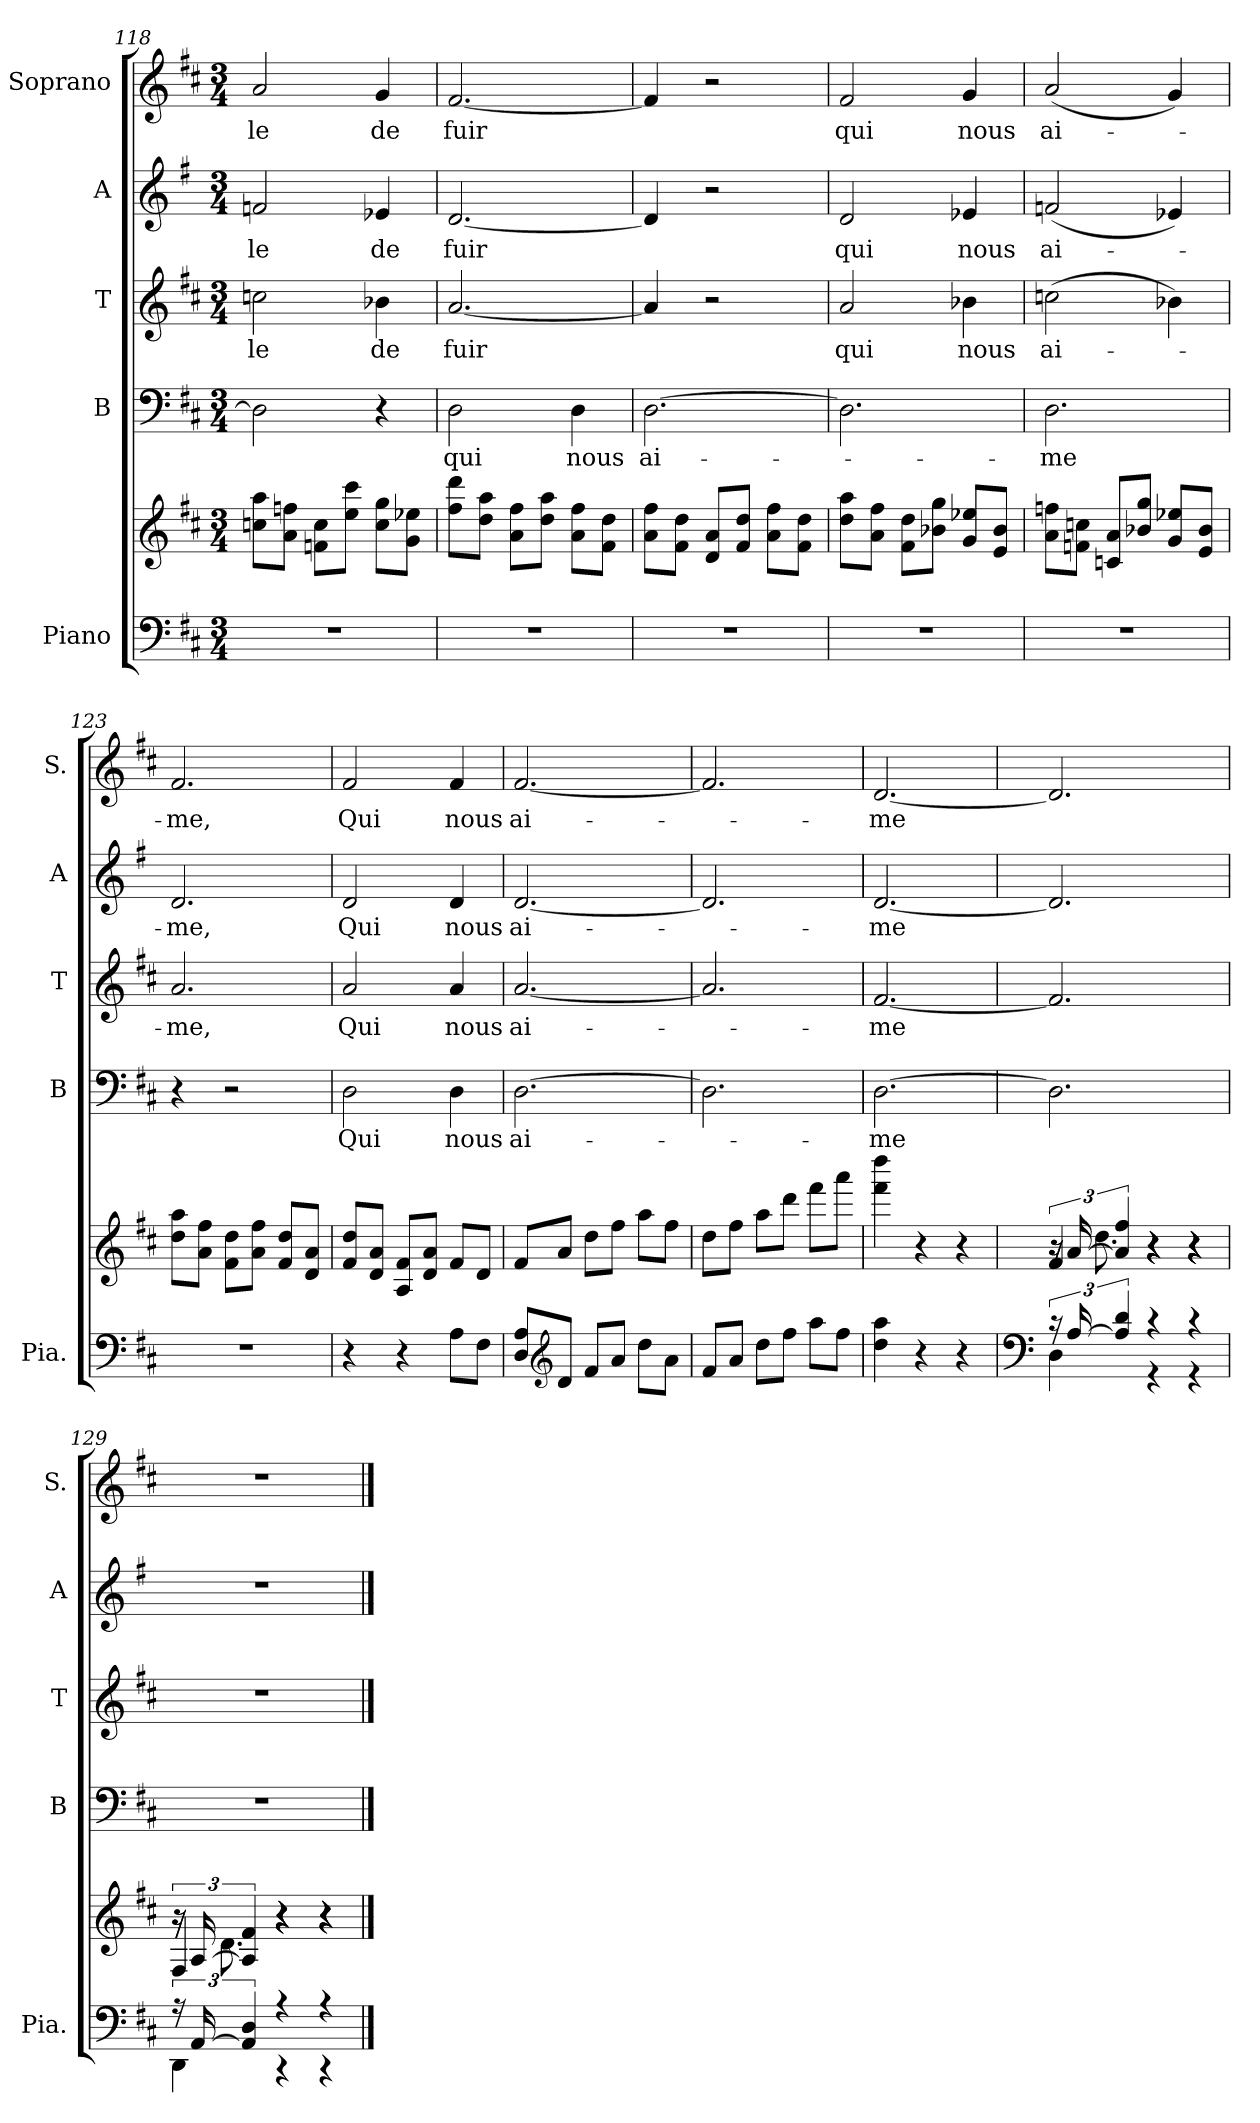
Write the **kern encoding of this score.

**kern	**kern	**kern	**text	**kern	**text	**kern	**text	**kern	**text
*part5	*part5	*part4	*part4	*part3	*part3	*part2	*part2	*part1	*part1
*staff6	*staff5	*staff4	*staff4	*staff3	*staff3	*staff2	*staff2	*staff1	*staff1
*I"Piano	*	*I"B	*	*I"T	*	*I"A	*	*I"Soprano	*
*I'Pia.	*	*I'B	*	*I'T	*	*I'A	*	*I'S.	*
*clefF4	*clefG2	*clefF4	*	*clefG2	*	*clefG2	*	*clefG2	*
*k[f#c#]	*k[f#c#]	*k[f#c#]	*	*k[f#c#]	*	*k[f#]	*	*k[f#c#]	*
*M3/4	*M3/4	*M3/4	*	*M3/4	*	*M3/4	*	*M3/4	*
=118	=118	=118	=118	=118	=118	=118	=118	=118	=118
!	!	!	!	!	!LO:LY:b	!	!LO:LY:b	!	!LO:LY:b
2.r	8ccn\ 8aa\L	2D\]	.	2ccn\	-le	2fn/	-le	2a/	-le
.	8a\ 8ffn\J	.	.	.	.	.	.	.	.
.	8fn\ 8cc\L	.	.	.	.	.	.	.	.
.	8ee\ 8ccc#\J	.	.	.	.	.	.	.	.
!	!	!	!	!	!LO:LY:b	!	!LO:LY:b	!	!LO:LY:b
.	8cc\ 8gg\L	4r	.	4b-X\	de	4e-X/	de	4g/	de
.	8g\ 8ee-X\J	.	.	.	.	.	.	.	.
=119	=119	=119	=119	=119	=119	=119	=119	=119	=119
!	!	!	!LO:LY:b	!	!LO:LY:b	!	!LO:LY:b	!	!LO:LY:b
2.r	8ff#\ 8ddd\L	2D\	qui	[2.a/	fuir	[2.d/	fuir	[2.f#/	fuir
.	8dd\ 8aa\J	.	.	.	.	.	.	.	.
.	8a\ 8ff#\L	.	.	.	.	.	.	.	.
.	8dd\ 8aa\J	.	.	.	.	.	.	.	.
!	!	!	!LO:LY:b	!	!	!	!	!	!
.	8a\ 8ff#\L	4D\	nous	.	.	.	.	.	.
.	8f#\ 8dd\J	.	.	.	.	.	.	.	.
=120	=120	=120	=120	=120	=120	=120	=120	=120	=120
!	!	!	!LO:LY:b	!	!	!	!	!	!
2.r	8a\ 8ff#\L	[2.D\	ai-	4a/]	.	4d/]	.	4f#/]	.
.	8f#\ 8dd\J	.	.	.	.	.	.	.	.
.	8d/ 8a/L	.	.	2r	.	2r	.	2r	.
.	8f#/ 8dd/J	.	.	.	.	.	.	.	.
.	8a\ 8ff#\L	.	.	.	.	.	.	.	.
.	8f#\ 8dd\J	.	.	.	.	.	.	.	.
!!LO:PB:g=z
=121	=121	=121	=121	=121	=121	=121	=121	=121	=121
!	!	!	!	!	!LO:LY:b	!	!LO:LY:b	!	!LO:LY:b
2.r	8dd\ 8aa\L	2.D\]	.	2a/	qui	2d/	qui	2f#/	qui
.	8a\ 8ff#\J	.	.	.	.	.	.	.	.
.	8f#\ 8dd\L	.	.	.	.	.	.	.	.
.	8b-X\ 8gg\J	.	.	.	.	.	.	.	.
!	!	!	!	!	!LO:LY:b	!	!LO:LY:b	!	!LO:LY:b
.	8g/ 8ee-X/L	.	.	4b-X\	nous	4e-X/	nous	4g/	nous
.	8e/ 8b-/J	.	.	.	.	.	.	.	.
=122	=122	=122	=122	=122	=122	=122	=122	=122	=122
!	!	!	!LO:LY:b	!	!LO:LY:b	!	!LO:LY:b	!	!LO:LY:b
2.r	8a\ 8ffn\L	2.D\	-me	(>2ccn\	ai-	(<2fn/	ai-	(<2a/	ai-
.	8fn\ 8ccn\J	.	.	.	.	.	.	.	.
.	8cn/ 8a/L	.	.	.	.	.	.	.	.
.	8b-X/ 8gg/J	.	.	.	.	.	.	.	.
.	8g/ 8ee-X/L	.	.	4b-X\)	.	4e-X/)	.	4g/)	.
.	8e/ 8b-/J	.	.	.	.	.	.	.	.
=123	=123	=123	=123	=123	=123	=123	=123	=123	=123
!	!	!	!	!	!LO:LY:b	!	!LO:LY:b	!	!LO:LY:b
2.r	8dd\ 8aa\L	4r	.	2.a/	-me,	2.d/	-me,	2.f#/	-me,
.	8a\ 8ff#\J	.	.	.	.	.	.	.	.
.	8f#\ 8dd\L	2r	.	.	.	.	.	.	.
.	8a\ 8ff#\J	.	.	.	.	.	.	.	.
.	8f#/ 8dd/L	.	.	.	.	.	.	.	.
.	8d/ 8a/J	.	.	.	.	.	.	.	.
=124	=124	=124	=124	=124	=124	=124	=124	=124	=124
!	!	!	!LO:LY:b	!	!LO:LY:b	!	!LO:LY:b	!	!LO:LY:b
4r	8f#/ 8dd/L	2D\	Qui	2a/	Qui	2d/	Qui	2f#/	Qui
.	8d/ 8a/J	.	.	.	.	.	.	.	.
4r	8A/ 8f#/L	.	.	.	.	.	.	.	.
.	8d/ 8a/J	.	.	.	.	.	.	.	.
!	!	!	!LO:LY:b	!	!LO:LY:b	!	!LO:LY:b	!	!LO:LY:b
8A\L	8f#/L	4D\	nous	4a/	nous	4d/	nous	4f#/	nous
8F#\J	8d/J	.	.	.	.	.	.	.	.
=125	=125	=125	=125	=125	=125	=125	=125	=125	=125
!	!	!	!LO:LY:b	!	!LO:LY:b	!	!LO:LY:b	!	!LO:LY:b
8D/ 8A/L	8f#/L	[2.D\	ai-	[2.a/	ai-	[2.d/	ai-	[2.f#/	ai-
*clefG2	*	*	*	*	*	*	*	*	*
8d/J	8a/J	.	.	.	.	.	.	.	.
8f#/L	8dd\L	.	.	.	.	.	.	.	.
8a/J	8ff#\J	.	.	.	.	.	.	.	.
8dd\L	8aa\L	.	.	.	.	.	.	.	.
8a\J	8ff#\J	.	.	.	.	.	.	.	.
!!LO:LB:g=z
=126	=126	=126	=126	=126	=126	=126	=126	=126	=126
8f#/L	8dd\L	2.D\]	.	2.a/]	.	2.d/]	.	2.f#/]	.
8a/J	8ff#\J	.	.	.	.	.	.	.	.
8dd\L	8aa\L	.	.	.	.	.	.	.	.
8ff#\J	8ddd\J	.	.	.	.	.	.	.	.
8aa\L	8fff#\L	.	.	.	.	.	.	.	.
8ff#\J	8aaa\J	.	.	.	.	.	.	.	.
=127	=127	=127	=127	=127	=127	=127	=127	=127	=127
!	!	!	!LO:LY:b	!	!LO:LY:b	!	!LO:LY:b	!	!LO:LY:b
4dd\ 4aa\	4fff#\ 4dddd\	[2.D\	-me	[2.f#/	-me	[2.d/	-me	[2.d/	-me
4r	4r	.	.	.	.	.	.	.	.
4r	4r	.	.	.	.	.	.	.	.
=128	=128	=128	=128	=128	=128	=128	=128	=128	=128
*clefF4	*	*	*	*	*	*	*	*	*
*^	*^	*	*	*	*	*	*	*	*
*	*	*	*^	*	*	*	*	*	*	*	*
24r	4D\	24r	16r	4f#/	2.D\]	.	2.f#/]	.	2.d/]	.	2.d/]	.
[24A/	.	[24a/	.	.	.	.	.	.	.	.	.	.
.	.	.	8.dd\	.	.	.	.	.	.	.	.	.
6A/] 6d/	.	6a/] 6ff#/	.	.	.	.	.	.	.	.	.	.
4r	4r	4r	4r	4r	.	.	.	.	.	.	.	.
4r	4r	4r	4r	4r	.	.	.	.	.	.	.	.
=129	=129	=129	=129	=129	=129	=129	=129	=129	=129	=129	=129	=129
24r	4DD\	24r	16r	4F#/	2.r	.	2.r	.	2.r	.	2.r	.
[24AA/	.	[24A/	.	.	.	.	.	.	.	.	.	.
.	.	.	8.d\	.	.	.	.	.	.	.	.	.
6AA/] 6D/	.	6A/] 6f#/	.	.	.	.	.	.	.	.	.	.
4r	4r	4r	4r	4r	.	.	.	.	.	.	.	.
4r	4r	4r	4r	4r	.	.	.	.	.	.	.	.
*v	*v	*	*	*	*	*	*	*	*	*	*	*
*	*v	*v	*v	*	*	*	*	*	*	*	*
==	==	==	==	==	==	==	==	==	==
*-	*-	*-	*-	*-	*-	*-	*-	*-	*-
